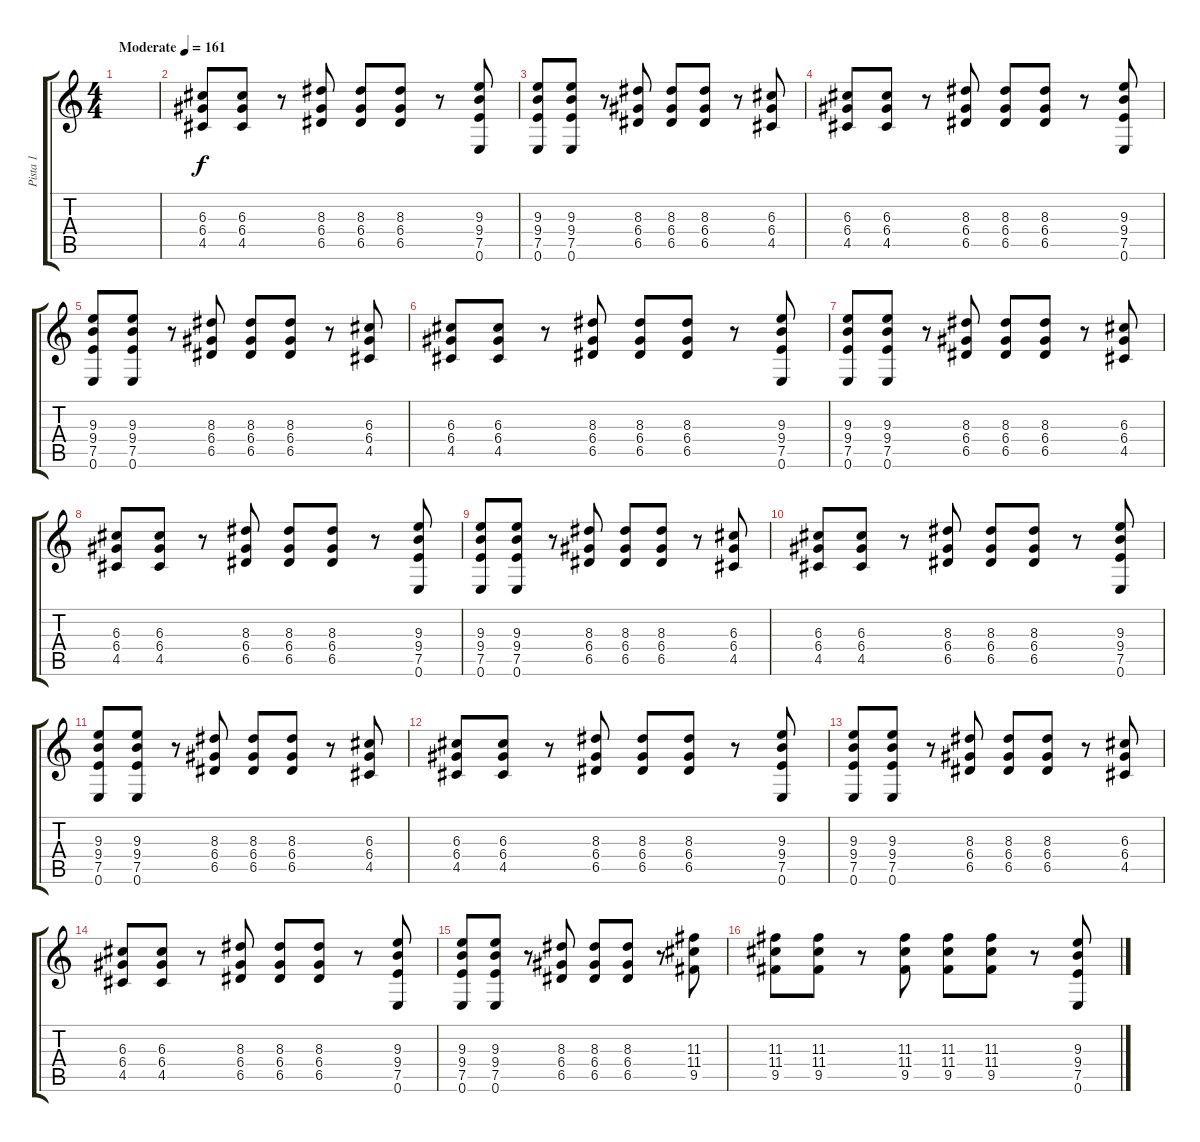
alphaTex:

\track ("Pista 1" "Pista 1") {instrument overdrivenguitar}
\staff {score tabs}
\tuning (E4 B3 G3 D3 A2 E2) {hide}
\ts (4 4)
\tempo (161 "Moderate")
\clef g2
\ks c
|
(6.3 6.4 4.5).8 (6.3 6.4 4.5).8 r.8 (8.3 6.4 6.5).8 (8.3 6.4 6.5).8 (8.3 6.4 6.5).8 r.8 (9.3 9.4 7.5 0.6).8 |
(9.3 9.4 7.5 0.6).8 (9.3 9.4 7.5 0.6).8 r.8 (8.3 6.4 6.5).8 (8.3 6.4 6.5).8 (8.3 6.4 6.5).8 r.8 (6.3 6.4 4.5).8 |
(6.3 6.4 4.5).8 (6.3 6.4 4.5).8 r.8 (8.3 6.4 6.5).8 (8.3 6.4 6.5).8 (8.3 6.4 6.5).8 r.8 (9.3 9.4 7.5 0.6).8 |
(9.3 9.4 7.5 0.6).8 (9.3 9.4 7.5 0.6).8 r.8 (8.3 6.4 6.5).8 (8.3 6.4 6.5).8 (8.3 6.4 6.5).8 r.8 (6.3 6.4 4.5).8 |
(6.3 6.4 4.5).8 (6.3 6.4 4.5).8 r.8 (8.3 6.4 6.5).8 (8.3 6.4 6.5).8 (8.3 6.4 6.5).8 r.8 (9.3 9.4 7.5 0.6).8 |
(9.3 9.4 7.5 0.6).8 (9.3 9.4 7.5 0.6).8 r.8 (8.3 6.4 6.5).8 (8.3 6.4 6.5).8 (8.3 6.4 6.5).8 r.8 (6.3 6.4 4.5).8 |
(6.3 6.4 4.5).8 (6.3 6.4 4.5).8 r.8 (8.3 6.4 6.5).8 (8.3 6.4 6.5).8 (8.3 6.4 6.5).8 r.8 (9.3 9.4 7.5 0.6).8 |
(9.3 9.4 7.5 0.6).8 (9.3 9.4 7.5 0.6).8 r.8 (8.3 6.4 6.5).8 (8.3 6.4 6.5).8 (8.3 6.4 6.5).8 r.8 (6.3 6.4 4.5).8 |
(6.3 6.4 4.5).8 (6.3 6.4 4.5).8 r.8 (8.3 6.4 6.5).8 (8.3 6.4 6.5).8 (8.3 6.4 6.5).8 r.8 (9.3 9.4 7.5 0.6).8 |
(9.3 9.4 7.5 0.6).8 (9.3 9.4 7.5 0.6).8 r.8 (8.3 6.4 6.5).8 (8.3 6.4 6.5).8 (8.3 6.4 6.5).8 r.8 (6.3 6.4 4.5).8 |
(6.3 6.4 4.5).8 (6.3 6.4 4.5).8 r.8 (8.3 6.4 6.5).8 (8.3 6.4 6.5).8 (8.3 6.4 6.5).8 r.8 (9.3 9.4 7.5 0.6).8 |
(9.3 9.4 7.5 0.6).8 (9.3 9.4 7.5 0.6).8 r.8 (8.3 6.4 6.5).8 (8.3 6.4 6.5).8 (8.3 6.4 6.5).8 r.8 (6.3 6.4 4.5).8 |
(6.3 6.4 4.5).8 (6.3 6.4 4.5).8 r.8 (8.3 6.4 6.5).8 (8.3 6.4 6.5).8 (8.3 6.4 6.5).8 r.8 (9.3 9.4 7.5 0.6).8 |
(9.3 9.4 7.5 0.6).8 (9.3 9.4 7.5 0.6).8 r.8 (8.3 6.4 6.5).8 (8.3 6.4 6.5).8 (8.3 6.4 6.5).8 r.8 (11.3 11.4 9.5).8 |
(11.3 11.4 9.5).8 (11.3 11.4 9.5).8 r.8 (11.3 11.4 9.5).8 (11.3 11.4 9.5).8 (11.3 11.4 9.5).8 r.8 (9.3 9.4 7.5 0.6).8
